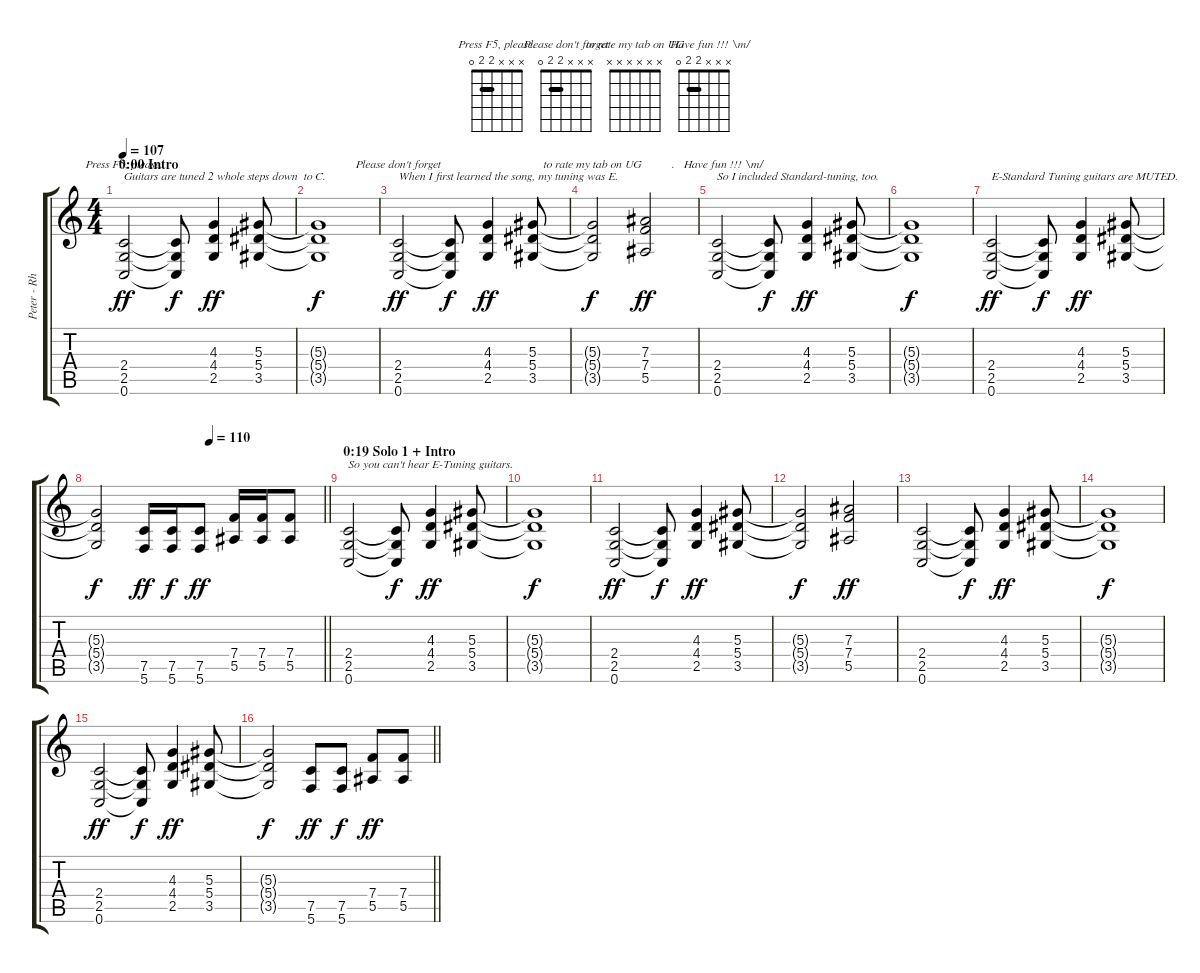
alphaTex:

\track ("Peter - Rhythm Guitar (C-Tuning)" "Peter - Rh") {instrument overdrivenguitar}
\staff {score tabs}
\tuning (C4 G3 Eb3 Bb2 F2 C2) {hide}
\chord ("Press F5, please." x x x 2 2 0) {barre 2}
\chord ("Please don't forget " x x x 2 2 0) {barre 2}
\chord ("to rate my tab on UG" x x x x x x)
\chord (".   Have fun !!! \\m/" x x x 2 2 0) {barre 2}
\ts (4 4)
\section ("" "0:00 Intro")
\tempo 107
\clef g2
\ks c
(2.4 2.5 0.6).2{ch "Press F5, please." txt "Guitars are tuned 2 whole steps down  to C. " dy ff instrument overdrivenguitar} (2.4{t} 2.5{t} 0.6{t}).8{dy f} (4.3 4.4 2.5).4{dy ff} (5.3 5.4 3.5).8 |
(5.3{t} 5.4{t} 3.5{t}).1{dy f} |
(2.4 2.5 0.6).2{ch "Please don't forget " txt "When I first learned the song, my tuning was E." dy ff} (2.4{t} 2.5{t} 0.6{t}).8{dy f} (4.3 4.4 2.5).4{dy ff} (5.3 5.4 3.5).8 |
(5.3{t} 5.4{t} 3.5{t}).2{ch "to rate my tab on UG" dy f} (7.3 7.4 5.5).2{dy ff} |
(2.4 2.5 0.6).2{ch ".   Have fun !!! \\m/" txt "So I included Standard-tuning, too."} (2.4{t} 2.5{t} 0.6{t}).8{dy f} (4.3 4.4 2.5).4{dy ff} (5.3 5.4 3.5).8 |
(5.3{t} 5.4{t} 3.5{t}).1{dy f} |
(2.4 2.5 0.6).2{txt "E-Standard Tuning guitars are MUTED." dy ff} (2.4{t} 2.5{t} 0.6{t}).8{dy f} (4.3 4.4 2.5).4{dy ff} (5.3 5.4 3.5).8 |
\tempo (110 0.5)
\barLineRight lightlight
(5.3{t} 5.4{t} 3.5{t}).2{dy f} (7.5 5.6).16{dy ff} (7.5 5.6).16{dy f} (7.5 5.6).8{dy ff} (7.4 5.5).16 (7.4 5.5).16 (7.4 5.5).8 |
\section ("" "0:19 Solo 1 + Intro")
(2.4 2.5 0.6).2{txt "So you can't hear E-Tuning guitars."} (2.4{t} 2.5{t} 0.6{t}).8{dy f} (4.3 4.4 2.5).4{dy ff} (5.3 5.4 3.5).8 |
(5.3{t} 5.4{t} 3.5{t}).1{dy f} |
(2.4 2.5 0.6).2{dy ff} (2.4{t} 2.5{t} 0.6{t}).8{dy f} (4.3 4.4 2.5).4{dy ff} (5.3 5.4 3.5).8 |
(5.3{t} 5.4{t} 3.5{t}).2{dy f} (7.3 7.4 5.5).2{dy ff} |
(2.4 2.5 0.6).2 (2.4{t} 2.5{t} 0.6{t}).8{dy f} (4.3 4.4 2.5).4{dy ff} (5.3 5.4 3.5).8 |
(5.3{t} 5.4{t} 3.5{t}).1{dy f} |
(2.4 2.5 0.6).2{dy ff} (2.4{t} 2.5{t} 0.6{t}).8{dy f} (4.3 4.4 2.5).4{dy ff} (5.3 5.4 3.5).8 |
\barLineRight lightlight
(5.3{t} 5.4{t} 3.5{t}).2{dy f} (7.5 5.6).8{dy ff} (7.5 5.6).8{dy f} (7.4 5.5).8{dy ff} (7.4 5.5).8
